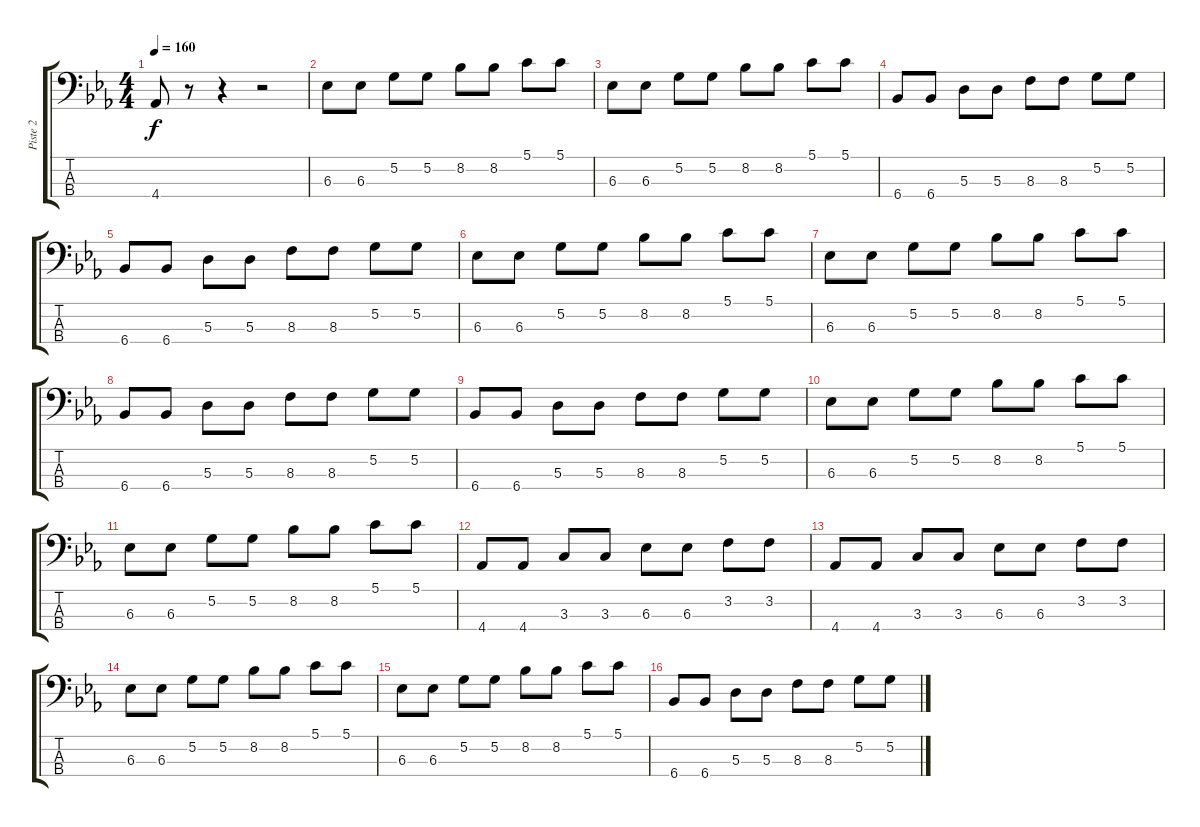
\track ("Piste 2" "Piste 2") {instrument electricbassfinger}
\staff {score tabs}
\tuning (G2 D2 A1 E1) {hide}
\ts (4 4)
\tempo 160
\clef f4
\ks eb
4.4.8{dy f} r.8 r.4 r.2 |
6.3.8 6.3.8 5.2.8 5.2.8 8.2.8 8.2.8 5.1.8 5.1.8 |
6.3.8 6.3.8 5.2.8 5.2.8 8.2.8 8.2.8 5.1.8 5.1.8 |
6.4.8 6.4.8 5.3.8 5.3.8 8.3.8 8.3.8 5.2.8 5.2.8 |
6.4.8 6.4.8 5.3.8 5.3.8 8.3.8 8.3.8 5.2.8 5.2.8 |
6.3.8 6.3.8 5.2.8 5.2.8 8.2.8 8.2.8 5.1.8 5.1.8 |
6.3.8 6.3.8 5.2.8 5.2.8 8.2.8 8.2.8 5.1.8 5.1.8 |
6.4.8 6.4.8 5.3.8 5.3.8 8.3.8 8.3.8 5.2.8 5.2.8 |
6.4.8 6.4.8 5.3.8 5.3.8 8.3.8 8.3.8 5.2.8 5.2.8 |
6.3.8 6.3.8 5.2.8 5.2.8 8.2.8 8.2.8 5.1.8 5.1.8 |
6.3.8 6.3.8 5.2.8 5.2.8 8.2.8 8.2.8 5.1.8 5.1.8 |
4.4.8 4.4.8 3.3.8 3.3.8 6.3.8 6.3.8 3.2.8 3.2.8 |
4.4.8 4.4.8 3.3.8 3.3.8 6.3.8 6.3.8 3.2.8 3.2.8 |
6.3.8 6.3.8 5.2.8 5.2.8 8.2.8 8.2.8 5.1.8 5.1.8 |
6.3.8 6.3.8 5.2.8 5.2.8 8.2.8 8.2.8 5.1.8 5.1.8 |
6.4.8 6.4.8 5.3.8 5.3.8 8.3.8 8.3.8 5.2.8 5.2.8
